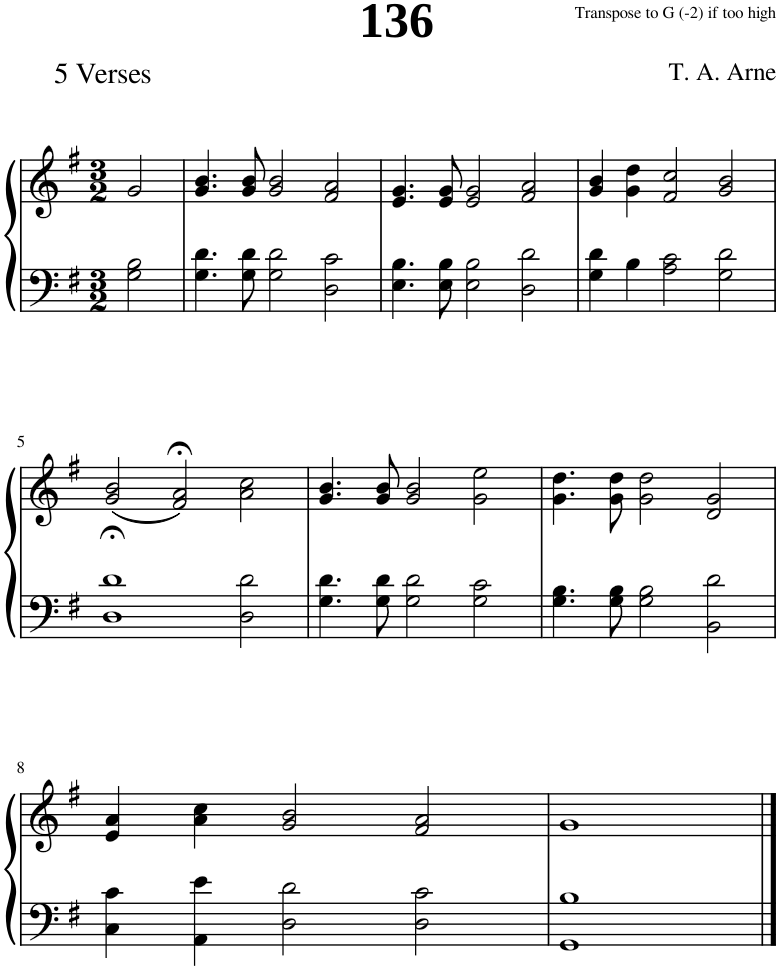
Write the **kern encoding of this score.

**kern	**kern
*part1	*part1
*staff2	*staff1
*I"Piano	*
*I'Pno.	*
*clefF4	*clefG2
*k[f#]	*k[f#]
*M3/2	*M3/2
=1	=1
2G\ 2B\	2g/
=2	=2
4.G\ 4.d\	4.g/ 4.b/
8G\ 8d\	8g/ 8b/
2G\ 2d\	2g/ 2b/
2D\ 2c\	2f#/ 2a/
=3	=3
4.E\ 4.B\	4.e/ 4.g/
8E\ 8B\	8e/ 8g/
2E\ 2B\	2e/ 2g/
2D\ 2d\	2f#/ 2a/
=4	=4
4G\ 4d\	4g/ 4b/
4B\	4g\ 4dd\
2A\ 2c\	2f#/ 2cc/
2G\ 2d\	2g/ 2b/
!!LO:LB:g=z
=5	=5
1D;< 1d;<	(2g/ 2b/
.	2f#/;< 2a/;<)
2D\ 2d\	2a\ 2cc\
=6	=6
4.G\ 4.d\	4.g/ 4.b/
8G\ 8d\	8g/ 8b/
2G\ 2d\	2g/ 2b/
2G\ 2c\	2g\ 2ee\
=7	=7
4.G\ 4.B\	4.g\ 4.dd\
8G\ 8B\	8g\ 8dd\
2G\ 2B\	2g\ 2dd\
2BB\ 2d\	2d/ 2g/
!!LO:LB:g=z
=8	=8
4C\ 4c\	4e/ 4a/
4AA\ 4e\	4a\ 4cc\
2D\ 2d\	2g/ 2b/
2D\ 2c\	2f#/ 2a/
=9	=9
1GG 1B	1g
==	==
*-	*-
